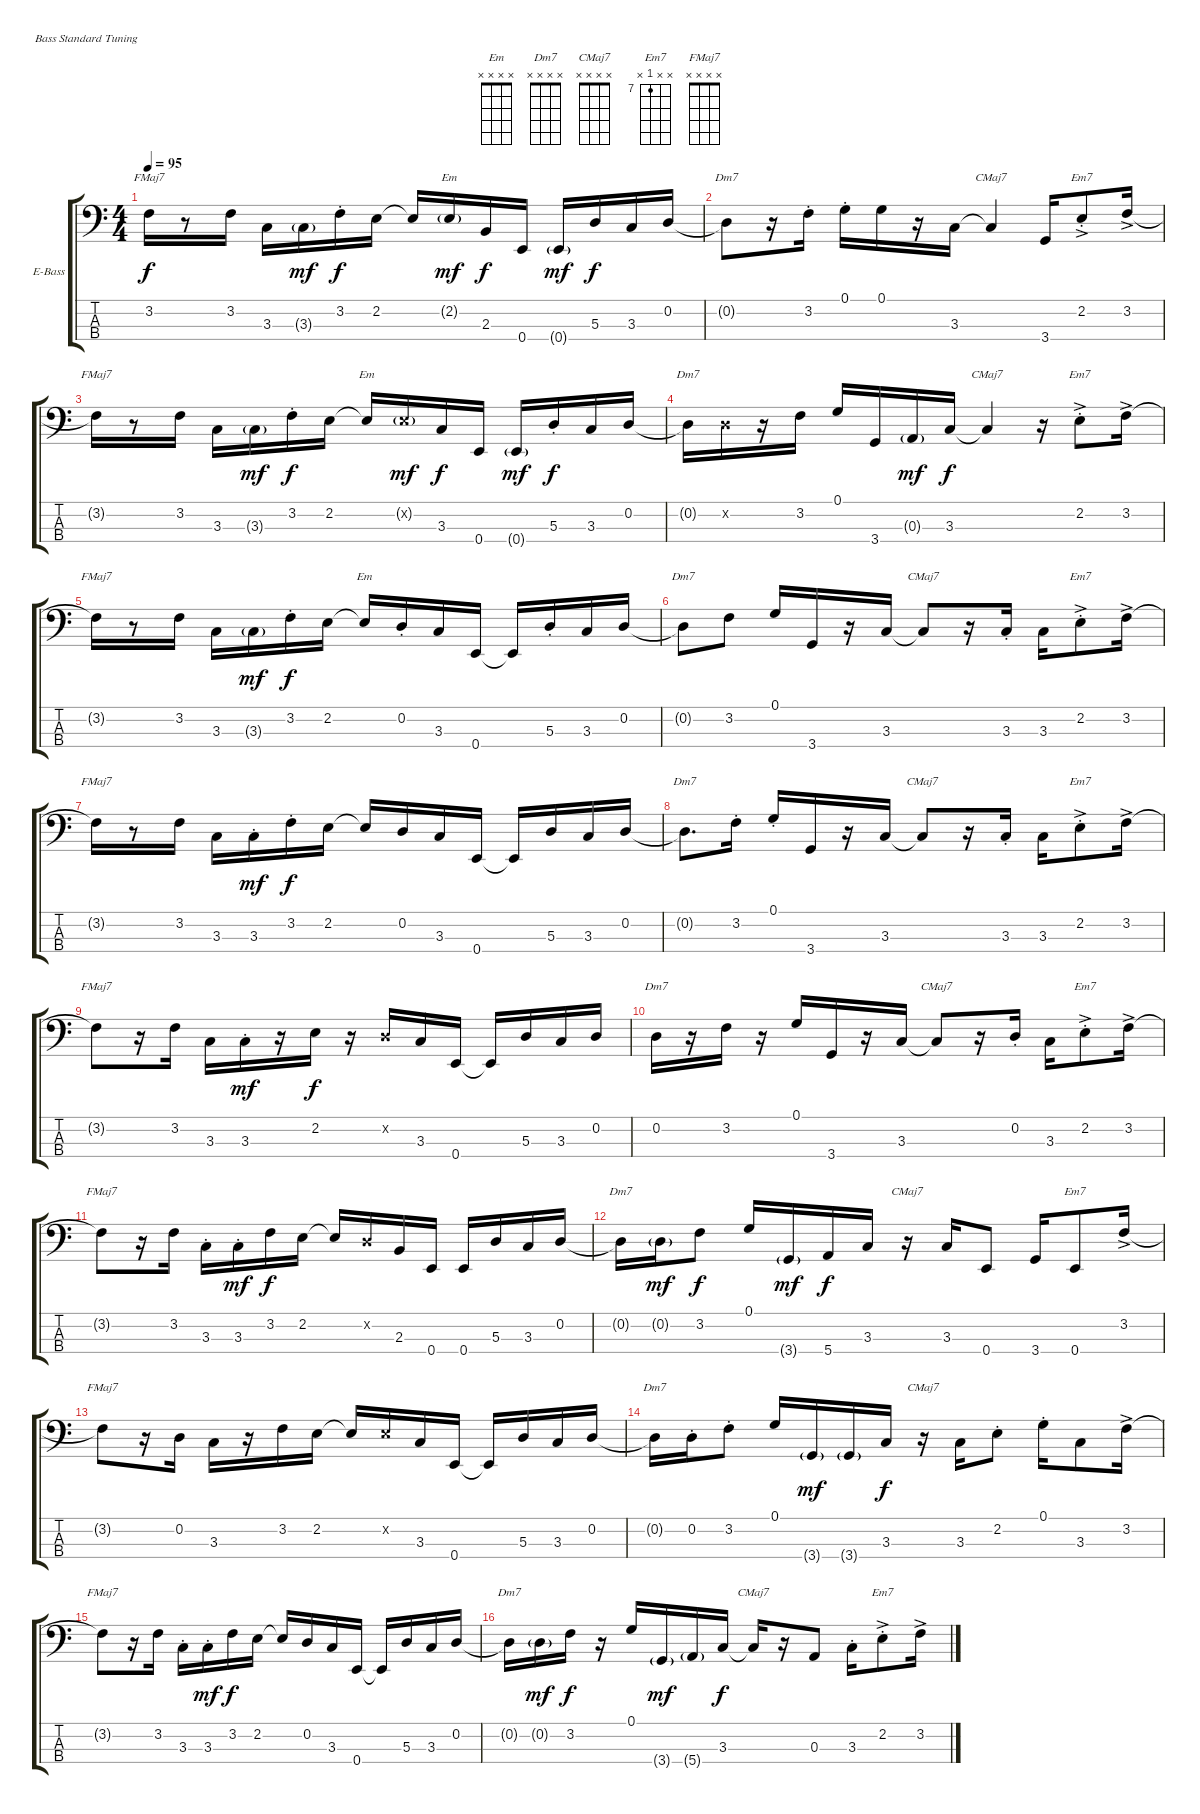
\bracketExtendMode groupsimilarinstruments
\firstSystemTrackNameOrientation horizontal
\otherSystemsTrackNameOrientation horizontal
\track ("Bass" "E-Bass") {instrument electricbassfinger}
\staff {score tabs}
\tuning (G2 D2 A1 E1)
\chord ("Em" x 2 x x)
\chord ("Em" x x x x)
\chord ("Dm7" x x x x)
\chord ("CMaj7" x x x x)
\chord ("Em7" x x 7 x) {firstfret 7}
\chord ("FMaj7" x x x x)
\ts (4 4)
\tempo 95
\clef f4
\ks c
3.2{t}.16{ch "FMaj7" dy f} r.8 3.2.16 3.3.16 3.3{g}.16{dy mf} 3.2{st}.16{dy f} 2.2.16 2.2{t}.16 2.2{g}.16{ch "Em" dy mf} 2.3.16{dy f} 0.4.16 0.4{g}.16{dy mf} 5.3.16{dy f} 3.3.16 0.2.16 |
0.2{t}.8{ch "Dm7"} r.16 3.2{st}.16 0.1{st}.16 0.1.16 r.16 3.3.16 3.3{t}.4{ch "CMaj7"} 3.4.16 2.2{ac st}.8{ch "Em7"} 3.2{ac}.16 |
3.2{t}.16{ch "FMaj7"} r.8 3.2.16 3.3.16 3.3{g}.16{dy mf} 3.2{st}.16{dy f} 2.2.16 2.2{t}.16{ch "Em"} 2.2{g x}.16{dy mf} 3.3.16{dy f} 0.4.16 0.4{g}.16{dy mf} 5.3{st}.16{dy f} 3.3.16 0.2.16 |
0.2{t}.16{ch "Dm7"} 0.2{x}.16 r.16 3.2.16 0.1.16 3.4.16 0.3{g}.16{dy mf} 3.3.16{dy f} 3.3{t}.4{ch "CMaj7"} r.16 2.2{ac st}.8{ch "Em7"} 3.2{ac}.16 |
3.2{t}.16{ch "FMaj7"} r.8 3.2.16 3.3.16 3.3{g}.16{dy mf} 3.2{st}.16{dy f} 2.2.16 2.2{t}.16{ch "Em"} 0.2{st}.16 3.3.16 0.4.16 0.4{t}.16 5.3{st}.16 3.3.16 0.2.16 |
0.2{t}.8{ch "Dm7"} 3.2.8 0.1.16 3.4.16 r.16 3.3.16 3.3{t}.8{ch "CMaj7"} r.16 3.3{st}.16 3.3.16 2.2{ac st}.8{ch "Em7"} 3.2{ac}.16 |
3.2{t}.16{ch "FMaj7"} r.8 3.2.16 3.3.16 3.3{st}.16{dy mf} 3.2{st}.16{dy f} 2.2.16 2.2{t}.16 0.2.16 3.3.16 0.4.16 0.4{t}.16 5.3.16 3.3.16 0.2.16 |
0.2{t}.8{d ch "Dm7"} 3.2{st}.16 0.1{st}.16 3.4.16 r.16 3.3.16 3.3{t}.8{ch "CMaj7"} r.16 3.3{st}.16 3.3.16 2.2{ac st}.8{ch "Em7"} 3.2{ac}.16 |
3.2{t}.8{ch "FMaj7"} r.16 3.2.16 3.3.16 3.3{st}.16{dy mf} r.16 2.2.16{dy f} r.16 0.2{x}.16 3.3.16 0.4.16 0.4{t}.16 5.3.16 3.3.16 0.2.16 |
0.2.16{ch "Dm7"} r.16 3.2.16 r.16 0.1.16 3.4.16 r.16 3.3.16 3.3{t}.8{ch "CMaj7"} r.16 0.2{st}.16 3.3.16 2.2{ac st}.8{ch "Em7"} 3.2{ac}.16 |
3.2{t}.8{ch "FMaj7"} r.16 3.2.16 3.3{st}.16 3.3{st}.16{dy mf} 3.2.16{dy f} 2.2.16 2.2{t}.16 0.2{x}.16 2.3.16 0.4.16 0.4.16 5.3.16 3.3.16 0.2.16 |
0.2{t}.16{ch "Dm7"} 0.2{g}.16{dy mf} 3.2.8{dy f} 0.1.16 3.4{g}.16{dy mf} 5.4.16{dy f} 3.3.16 r.16{ch "CMaj7"} 3.3.16 0.4.8 3.4.16 0.4.8{ch "Em7"} 3.2{ac}.16 |
3.2{t}.8{ch "FMaj7"} r.16 0.2.16 3.3.16 r.16 3.2.16 2.2.16 2.2{t}.16 2.2{x}.16 3.3.16 0.4.16 0.4{t}.16 5.3.16 3.3.16 0.2.16 |
0.2{t}.16{ch "Dm7"} 0.2{st}.16 3.2{st}.8 0.1.16 3.4{g}.16{dy mf} 3.4{g}.16 3.3.16{dy f} r.16{ch "CMaj7"} 3.3.16 2.2{st}.8 0.1{st}.16 3.3.8 3.2{ac}.16 |
3.2{t}.8{ch "FMaj7"} r.16 3.2.16 3.3{st}.16 3.3{st}.16{dy mf} 3.2.16{dy f} 2.2.16 2.2{t}.16 0.2.16 3.3.16 0.4.16 0.4{t}.16 5.3.16 3.3.16 0.2.16 |
0.2{t}.16{ch "Dm7"} 0.2{g}.16{dy mf} 3.2.16{dy f} r.16 0.1.16 3.4{g}.16{dy mf} 5.4{g}.16 3.3.16{dy f} 3.3{t}.16{ch "CMaj7"} r.16 0.3.8 3.3{st}.16 2.2{ac st}.8{ch "Em7"} 3.2{ac}.16
